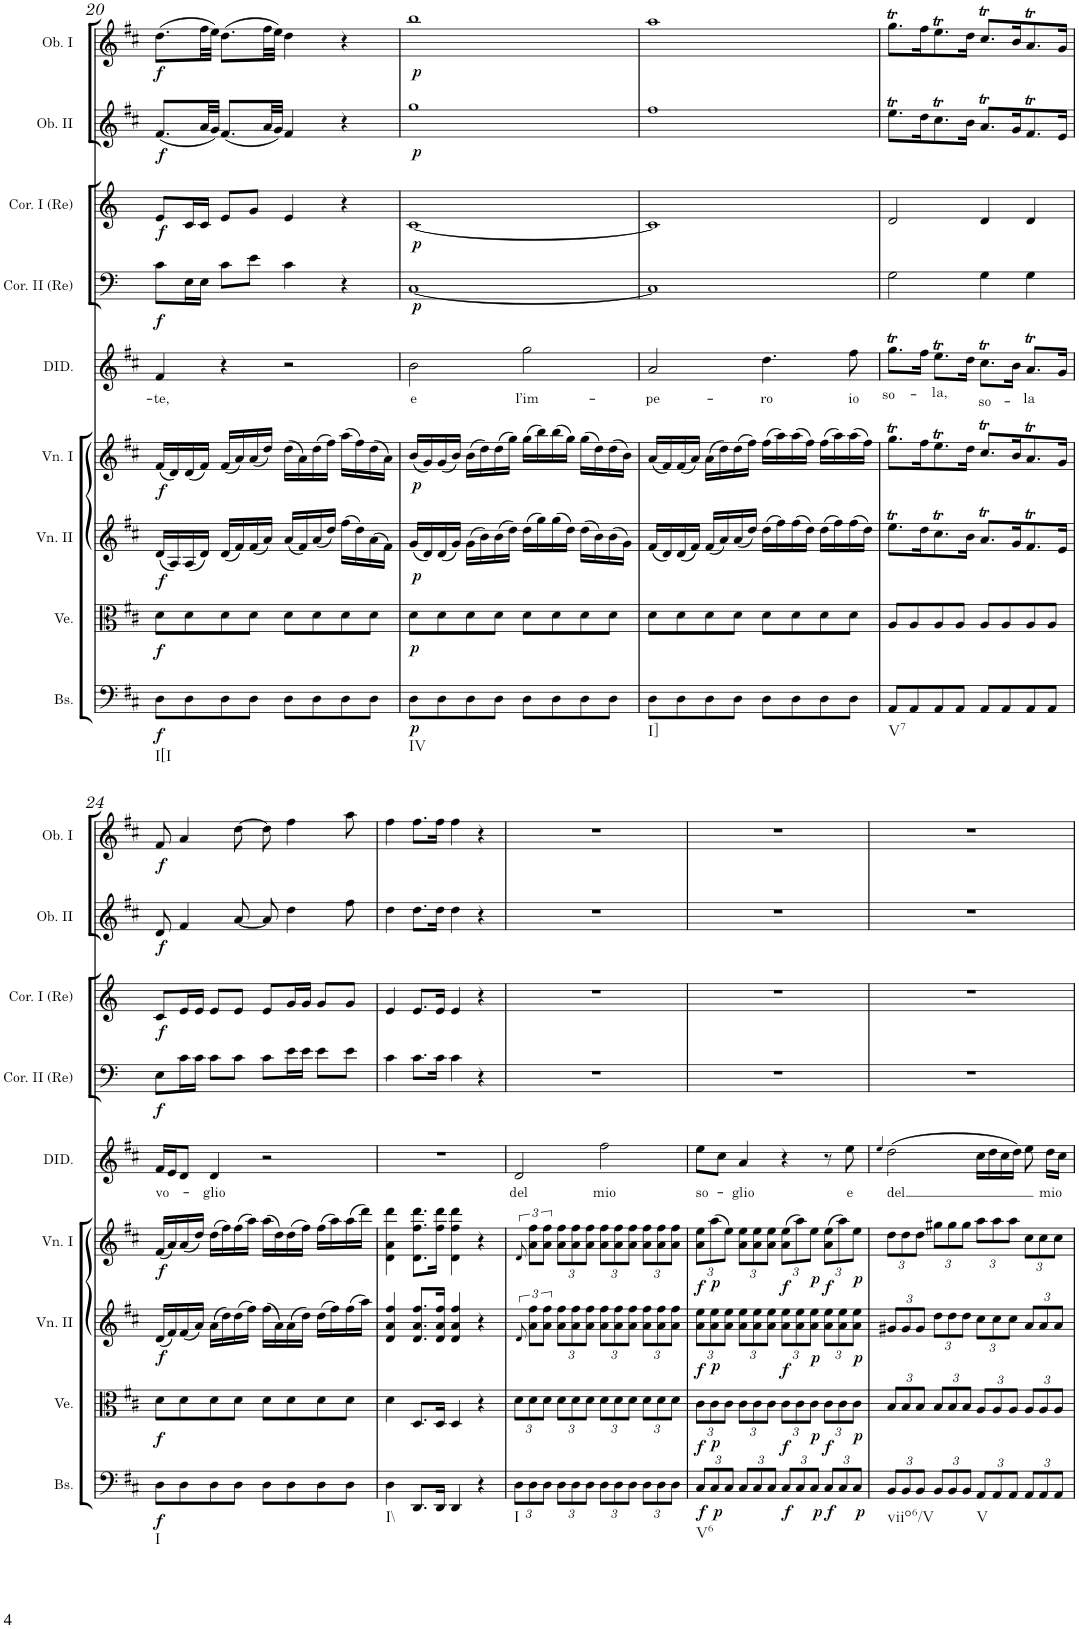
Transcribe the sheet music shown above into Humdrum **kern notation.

**kern	**dynam	**kern	**dynam	**kern	**dynam	**kern	**dynam	**kern	**text	**kern	**dynam	**kern	**dynam	**kern	**dynam	**kern	**dynam
*part9	*part9	*part8	*part8	*part7	*part7	*part6	*part6	*part5	*part5	*part4	*part4	*part3	*part3	*part2	*part2	*part1	*part1
*staff9	*staff9	*staff8	*staff8	*staff7	*staff7	*staff6	*staff6	*staff5	*staff5	*staff4	*staff4	*staff3	*staff3	*staff2	*staff2	*staff1	*staff1
*I"Bassi	*	*I"Viole	*	*I"Violino II	*	*I"Violino I	*	*I"DIDONE	*	*I"Corno II en Re	*	*I"Corno I en Re	*	*I"Oboe II	*	*I"Oboe I	*
*I'Bs.	*	*I'Ve.	*	*I'Vn. II	*	*I'Vn. I	*	*I'DID.	*	*I'Cor. II (Re)	*	*I'Cor. I (Re)	*	*I'Ob. II	*	*I'Ob. I	*
!!LO:PB:g=z
*clefF4	*	*clefC3	*	*clefG2	*	*clefG2	*	*clefG2	*	*clefF4	*	*clefG2	*	*clefG2	*	*clefG2	*
*	*	*	*	*	*	*	*	*	*	*Trd-1c-2	*	*Trd-1c-2	*	*	*	*	*
*k[f#c#]	*	*k[f#c#]	*	*k[f#c#]	*	*k[f#c#]	*	*k[f#c#]	*	*k[]	*	*k[]	*	*k[f#c#]	*	*k[f#c#]	*
*D:	*	*D:	*	*D:	*	*D:	*	*D:	*	*	*	*	*	*D:	*	*D:	*
*M4/4	*	*M4/4	*	*M4/4	*	*M4/4	*	*M4/4	*	*M4/4	*	*M4/4	*	*M4/4	*	*M4/4	*
*met(c)	*	*met(c)	*	*met(c)	*	*met(c)	*	*met(c)	*	*met(c)	*	*met(c)	*	*met(c)	*	*met(c)	*
=20	=20	=20	=20	=20	=20	=20	=20	=20	=20	=20	=20	=20	=20	=20	=20	=20	=20
!LO:TX:b:t=I[I	!	!	!	!	!	!	!	!	!	!	!	!	!	!	!	!	!
!	!LO:DY:b	!	!LO:DY:b	!	!LO:DY:b	!	!LO:DY:b	!	!LO:LY:b	!	!LO:DY:b	!	!LO:DY:b	!	!LO:DY:b	!	!LO:DY:b
8D\L	f	8d\L	f	(<16d/LL	f	(<16f#/LL	f	4f#/	-te,	8c\L	f	8e/L	f	(<8.f#/L	f	(>8.dd\L	f
.	.	.	.	16A/)	.	16d/)	.	.	.	.	.	.	.	.	.	.	.
8D\	.	8d\	.	(<16A/	.	(<16d/	.	.	.	16E\L	.	16c/L	.	.	.	.	.
.	.	.	.	16d/JJ)	.	16f#/JJ)	.	.	.	16E\JJ	.	16c/JJ	.	32a/LL	.	32ff#\LL	.
.	.	.	.	.	.	.	.	.	.	.	.	.	.	32g/JJJ)	.	32ee\JJJ)	.
8D\	.	8d\	.	(<16d/LL	.	(<16f#/LL	.	4r	.	8c\L	.	8e/L	.	(<8.f#/L	.	(>8.dd\L	.
.	.	.	.	16f#/)	.	16a/)	.	.	.	.	.	.	.	.	.	.	.
8D\J	.	8d\J	.	(<16f#/	.	(<16a/	.	.	.	8e\J	.	8g/J	.	.	.	.	.
.	.	.	.	16a/JJ)	.	16dd/JJ)	.	.	.	.	.	.	.	32a/LL	.	32ff#\LL	.
.	.	.	.	.	.	.	.	.	.	.	.	.	.	32g/JJJ)	.	32ee\JJJ)	.
8D\L	.	8d\L	.	(<16a/LL	.	(>16dd\LL	.	2r	.	4c\	.	4e/	.	4f#/	.	4dd\	.
.	.	.	.	16f#/)	.	16a\)	.	.	.	.	.	.	.	.	.	.	.
8D\	.	8d\	.	(<16a/	.	(>16dd\	.	.	.	.	.	.	.	.	.	.	.
.	.	.	.	16dd/JJ)	.	16ff#\JJ)	.	.	.	.	.	.	.	.	.	.	.
8D\	.	8d\	.	(>16ff#\LL	.	(>16aa\LL	.	.	.	4r	.	4r	.	4r	.	4r	.
.	.	.	.	16dd\)	.	16ff#\)	.	.	.	.	.	.	.	.	.	.	.
8D\J	.	8d\J	.	(>16a\	.	(>16dd\	.	.	.	.	.	.	.	.	.	.	.
.	.	.	.	16f#\JJ)	.	16a\JJ)	.	.	.	.	.	.	.	.	.	.	.
=21	=21	=21	=21	=21	=21	=21	=21	=21	=21	=21	=21	=21	=21	=21	=21	=21	=21
!LO:TX:b:t=IV	!	!	!	!	!	!	!	!	!	!	!	!	!	!	!	!	!
!	!LO:DY:b	!	!LO:DY:b	!	!LO:DY:b	!	!LO:DY:b	!	!LO:LY:b	!	!LO:DY:b	!	!LO:DY:b	!	!LO:DY:b	!	!LO:DY:b
8D\L	p	8d\L	p	(<16g/LL	p	(<16b/LL	p	2b\	e	[1C	p	[1c	p	1gg	p	1bb	p
.	.	.	.	16d/)	.	16g/)	.	.	.	.	.	.	.	.	.	.	.
8D\	.	8d\	.	(<16d/	.	(<16g/	.	.	.	.	.	.	.	.	.	.	.
.	.	.	.	16g/JJ)	.	16b/JJ)	.	.	.	.	.	.	.	.	.	.	.
8D\	.	8d\	.	(>16g\LL	.	(>16b\LL	.	.	.	.	.	.	.	.	.	.	.
.	.	.	.	16b\)	.	16dd\)	.	.	.	.	.	.	.	.	.	.	.
8D\J	.	8d\J	.	(>16b\	.	(>16dd\	.	.	.	.	.	.	.	.	.	.	.
.	.	.	.	16dd\JJ)	.	16gg\JJ)	.	.	.	.	.	.	.	.	.	.	.
!	!	!	!	!	!	!	!	!	!LO:LY:b	!	!	!	!	!	!	!	!
8D\L	.	8d\L	.	(>16dd\LL	.	(>16gg\LL	.	2gg\	l’im-	.	.	.	.	.	.	.	.
.	.	.	.	16gg\)	.	16bb\)	.	.	.	.	.	.	.	.	.	.	.
8D\	.	8d\	.	(>16gg\	.	(>16bb\	.	.	.	.	.	.	.	.	.	.	.
.	.	.	.	16dd\JJ)	.	16gg\JJ)	.	.	.	.	.	.	.	.	.	.	.
8D\	.	8d\	.	(>16dd\LL	.	(>16gg\LL	.	.	.	.	.	.	.	.	.	.	.
.	.	.	.	16b\)	.	16dd\)	.	.	.	.	.	.	.	.	.	.	.
8D\J	.	8d\J	.	(>16b\	.	(>16dd\	.	.	.	.	.	.	.	.	.	.	.
.	.	.	.	16g\JJ)	.	16b\JJ)	.	.	.	.	.	.	.	.	.	.	.
=22	=22	=22	=22	=22	=22	=22	=22	=22	=22	=22	=22	=22	=22	=22	=22	=22	=22
!LO:TX:b:t=I]	!	!	!	!	!	!	!	!	!	!	!	!	!	!	!	!	!
!	!	!	!	!	!	!	!	!	!LO:LY:b	!	!	!	!	!	!	!	!
8D\L	.	8d\L	.	(<16f#/LL	.	(<16a/LL	.	2a/	-pe-	1C]	.	1c]	.	1ff#	.	1aa	.
.	.	.	.	16d/)	.	16f#/)	.	.	.	.	.	.	.	.	.	.	.
8D\	.	8d\	.	(<16d/	.	(<16f#/	.	.	.	.	.	.	.	.	.	.	.
.	.	.	.	16f#/JJ)	.	16a/JJ)	.	.	.	.	.	.	.	.	.	.	.
8D\	.	8d\	.	(<16f#/LL	.	(>16a\LL	.	.	.	.	.	.	.	.	.	.	.
.	.	.	.	16a/)	.	16dd\)	.	.	.	.	.	.	.	.	.	.	.
8D\J	.	8d\J	.	(<16a/	.	(>16dd\	.	.	.	.	.	.	.	.	.	.	.
.	.	.	.	16dd/JJ)	.	16ff#\JJ)	.	.	.	.	.	.	.	.	.	.	.
!	!	!	!	!	!	!	!	!	!LO:LY:b	!	!	!	!	!	!	!	!
8D\L	.	8d\L	.	(>16dd\LL	.	(>16ff#\LL	.	4.dd\	-ro	.	.	.	.	.	.	.	.
.	.	.	.	16ff#\)	.	16aa\)	.	.	.	.	.	.	.	.	.	.	.
8D\	.	8d\	.	(>16ff#\	.	(>16aa\	.	.	.	.	.	.	.	.	.	.	.
.	.	.	.	16dd\JJ)	.	16ff#\JJ)	.	.	.	.	.	.	.	.	.	.	.
8D\	.	8d\	.	(>16dd\LL	.	(>16ff#\LL	.	.	.	.	.	.	.	.	.	.	.
.	.	.	.	16ff#\)	.	16aa\)	.	.	.	.	.	.	.	.	.	.	.
!	!	!	!	!	!	!	!	!	!LO:LY:b	!	!	!	!	!	!	!	!
8D\J	.	8d\J	.	(>16ff#\	.	(>16aa\	.	8ff#\	io	.	.	.	.	.	.	.	.
.	.	.	.	16dd\JJ)	.	16ff#\JJ)	.	.	.	.	.	.	.	.	.	.	.
=23	=23	=23	=23	=23	=23	=23	=23	=23	=23	=23	=23	=23	=23	=23	=23	=23	=23
!LO:TX:b:t=V7	!	!	!	!	!	!	!	!	!	!	!	!	!	!	!	!	!
!	!	!	!	!	!	!	!	!	!LO:LY:b	!	!	!	!	!	!	!	!
8AA/L	.	8A/L	.	8.eeT\L	.	8.ggT\L	.	8.ggT\L	so-	2G\	.	2d/	.	8.eeT\L	.	8.ggT\L	.
8AA/	.	8A/	.	.	.	.	.	.	.	.	.	.	.	.	.	.	.
.	.	.	.	16dd\K	.	16ff#\K	.	16ff#\Jk	.	.	.	.	.	16dd\K	.	16ff#\K	.
!	!	!	!	!	!	!	!	!	!LO:LY:b	!	!	!	!	!	!	!	!
8AA/	.	8A/	.	8.cc#t\	.	8.eeT\	.	8.eeT\L	-la,	.	.	.	.	8.cc#t\	.	8.eeT\	.
8AA/J	.	8A/J	.	.	.	.	.	.	.	.	.	.	.	.	.	.	.
.	.	.	.	16b\Jk	.	16dd\Jk	.	16dd\Jk	.	.	.	.	.	16b\Jk	.	16dd\Jk	.
!	!	!	!	!	!	!	!	!	!LO:LY:b	!	!	!	!	!	!	!	!
8AA/L	.	8A/L	.	8.aT/L	.	8.cc#t/L	.	8.cc#t\L	so-	4G\	.	4d/	.	8.aT/L	.	8.cc#t/L	.
8AA/	.	8A/	.	.	.	.	.	.	.	.	.	.	.	.	.	.	.
.	.	.	.	16g/K	.	16b/K	.	16b\Jk	.	.	.	.	.	16g/K	.	16b/K	.
!	!	!	!	!	!	!	!	!	!LO:LY:b	!	!	!	!	!	!	!	!
8AA/	.	8A/	.	8.f#t/	.	8.aT/	.	8.aT/L	-la	4G\	.	4d/	.	8.f#t/	.	8.aT/	.
8AA/J	.	8A/J	.	.	.	.	.	.	.	.	.	.	.	.	.	.	.
.	.	.	.	16e/Jk	.	16g/Jk	.	16g/Jk	.	.	.	.	.	16e/Jk	.	16g/Jk	.
!!LO:LB:g=z
=24	=24	=24	=24	=24	=24	=24	=24	=24	=24	=24	=24	=24	=24	=24	=24	=24	=24
!LO:TX:b:t=I	!	!	!	!	!	!	!	!	!	!	!	!	!	!	!	!	!
!	!LO:DY:b	!	!LO:DY:b	!	!LO:DY:b	!	!LO:DY:b	!	!LO:LY:b	!	!LO:DY:b	!	!LO:DY:b	!	!LO:DY:b	!	!LO:DY:b
8D\L	f	8d\L	f	(<16d/LL	f	(<16f#/LL	f	16f#/LL	vo-	8E\L	f	8c/L	f	8d/	f	8f#/	f
.	.	.	.	16f#/)	.	16a/)	.	16e/J	.	.	.	.	.	.	.	.	.
8D\	.	8d\	.	(<16f#/	.	(<16a/	.	8d/J	.	16c\L	.	16e/L	.	4f#/	.	4a/	.
.	.	.	.	16a/JJ)	.	16dd/JJ)	.	.	.	16c\JJ	.	16e/JJ	.	.	.	.	.
!	!	!	!	!	!	!	!	!	!LO:LY:b	!	!	!	!	!	!	!	!
8D\	.	8d\	.	(>16a\LL	.	(>16dd\LL	.	4d/	-glio	8c\L	.	8e/L	.	.	.	.	.
.	.	.	.	16dd\)	.	16ff#\)	.	.	.	.	.	.	.	.	.	.	.
8D\J	.	8d\J	.	(>16dd\	.	(>16ff#\	.	.	.	8c\J	.	8e/J	.	[8a/	.	[8dd\	.
.	.	.	.	16ff#\JJ)	.	16aa\JJ)	.	.	.	.	.	.	.	.	.	.	.
8D\L	.	8d\L	.	(>16ff#\LL	.	(>16aa\LL	.	2r	.	8c\L	.	8e/L	.	8a/]	.	8dd\]	.
.	.	.	.	16a\)	.	16dd\)	.	.	.	.	.	.	.	.	.	.	.
8D\	.	8d\	.	(>16a\	.	(>16dd\	.	.	.	16e\L	.	16g/L	.	4dd\	.	4ff#\	.
.	.	.	.	16dd\JJ)	.	16ff#\JJ)	.	.	.	16e\JJ	.	16g/JJ	.	.	.	.	.
8D\	.	8d\	.	(>16dd\LL	.	(>16ff#\LL	.	.	.	8e\L	.	8g/L	.	.	.	.	.
.	.	.	.	16ff#\)	.	16aa\)	.	.	.	.	.	.	.	.	.	.	.
8D\J	.	8d\J	.	(>16ff#\	.	(>16aa\	.	.	.	8e\J	.	8g/J	.	8ff#\	.	8aa\	.
.	.	.	.	16aa\JJ)	.	16ddd\JJ)	.	.	.	.	.	.	.	.	.	.	.
=25	=25	=25	=25	=25	=25	=25	=25	=25	=25	=25	=25	=25	=25	=25	=25	=25	=25
!LO:TX:b:t=I\\	!	!	!	!	!	!	!	!	!	!	!	!	!	!	!	!	!
4D\	.	4d\	.	4d/ 4a/ 4ff#/	.	4d\ 4a\ 4ddd\	.	1r	.	4c\	.	4e/	.	4dd\	.	4ff#\	.
8.DD/L	.	8.D/L	.	8.d/ 8.a/ 8.ff#/L	.	8.d\ 8.ff#\ 8.ddd\L	.	.	.	8.c\L	.	8.e/L	.	8.dd\L	.	8.ff#\L	.
16DD/Jk	.	16D/Jk	.	16d/ 16a/ 16ff#/Jk	.	16ff#\ 16ddd\Jk	.	.	.	16c\Jk	.	16e/Jk	.	16dd\Jk	.	16ff#\Jk	.
4DD/	.	4D/	.	4d/ 4a/ 4ff#/	.	4d\ 4ff#\ 4ddd\	.	.	.	4c\	.	4e/	.	4dd\	.	4ff#\	.
4r	.	4r	.	4r	.	4r	.	.	.	4r	.	4r	.	4r	.	4r	.
=26	=26	=26	=26	=26	=26	=26	=26	=26	=26	=26	=26	=26	=26	=26	=26	=26	=26
*Xbrackettup	*	*Xbrackettup	*	*	*	*	*	*	*	*	*	*	*	*	*	*	*
!LO:TX:b:t=I	!	!	!	!	!	!	!	!	!	!	!	!	!	!	!	!	!
!	!	!	!	!	!	!	!	!	!LO:LY:b	!	!	!	!	!	!	!	!
12D\L	.	12d\L	.	12d!/	.	12d!/	.	2d/	del	1r	.	1r	.	1r	.	1r	.
12D\	.	12d\	.	12a\ 12ff#\L	.	12a\ 12ff#\L	.	.	.	.	.	.	.	.	.	.	.
12D\J	.	12d\J	.	12a\ 12ff#\J	.	12a\ 12ff#\J	.	.	.	.	.	.	.	.	.	.	.
*	*	*	*	*Xbrackettup	*	*Xbrackettup	*	*	*	*	*	*	*	*	*	*	*
12D\L	.	12d\L	.	12a\ 12ff#\L	.	12a\ 12ff#\L	.	.	.	.	.	.	.	.	.	.	.
12D\	.	12d\	.	12a\ 12ff#\	.	12a\ 12ff#\	.	.	.	.	.	.	.	.	.	.	.
12D\J	.	12d\J	.	12a\ 12ff#\J	.	12a\ 12ff#\J	.	.	.	.	.	.	.	.	.	.	.
!	!	!	!	!	!	!	!	!	!LO:LY:b	!	!	!	!	!	!	!	!
12D\L	.	12d\L	.	12a\ 12ff#\L	.	12a\ 12ff#\L	.	2ff#\	mio	.	.	.	.	.	.	.	.
12D\	.	12d\	.	12a\ 12ff#\	.	12a\ 12ff#\	.	.	.	.	.	.	.	.	.	.	.
12D\J	.	12d\J	.	12a\ 12ff#\J	.	12a\ 12ff#\J	.	.	.	.	.	.	.	.	.	.	.
12D\L	.	12d\L	.	12a\ 12ff#\L	.	12a\ 12ff#\L	.	.	.	.	.	.	.	.	.	.	.
12D\	.	12d\	.	12a\ 12ff#\	.	12a\ 12ff#\	.	.	.	.	.	.	.	.	.	.	.
12D\J	.	12d\J	.	12a\ 12ff#\J	.	12a\ 12ff#\J	.	.	.	.	.	.	.	.	.	.	.
=27	=27	=27	=27	=27	=27	=27	=27	=27	=27	=27	=27	=27	=27	=27	=27	=27	=27
!LO:TX:b:t=V6	!	!	!	!	!	!	!	!	!	!	!	!	!	!	!	!	!
!	!LO:DY:b	!	!LO:DY:b	!	!LO:DY:b	!	!LO:DY:b	!	!LO:LY:b	!	!	!	!	!	!	!	!
12C#/L	f	12c#\L	f	12a\ 12ee\L	f	12a\ 12ee\L	f	8ee\L	so-	1r	.	1r	.	1r	.	1r	.
!	!LO:DY:b	!	!LO:DY:b	!	!LO:DY:b	!	!LO:DY:b	!	!	!	!	!	!	!	!	!	!
12C#/	p	12c#\	p	12a\ 12ee\	p	(>12aa\	p	.	.	.	.	.	.	.	.	.	.
.	.	.	.	.	.	.	.	8cc#\J	.	.	.	.	.	.	.	.	.
12C#/J	.	12c#\J	.	12a\ 12ee\J	.	12ee\J)	.	.	.	.	.	.	.	.	.	.	.
!	!	!	!	!	!	!	!	!	!LO:LY:b	!	!	!	!	!	!	!	!
12C#/L	.	12c#\L	.	12a\ 12ee\L	.	12a\ 12ee\L	.	4a/	-glio	.	.	.	.	.	.	.	.
12C#/	.	12c#\	.	12a\ 12ee\	.	12a\ 12ee\	.	.	.	.	.	.	.	.	.	.	.
12C#/J	.	12c#\J	.	12a\ 12ee\J	.	12a\ 12ee\J	.	.	.	.	.	.	.	.	.	.	.
!	!LO:DY:b	!	!LO:DY:b	!	!LO:DY:b	!	!LO:DY:b	!	!	!	!	!	!	!	!	!	!
12C#/L	f	12c#\L	f	12a\ 12ee\L	f	(>12a\ 12ee\L	f	4r	.	.	.	.	.	.	.	.	.
12C#/	.	12c#\	.	12a\ 12ee\	.	12aa\)	.	.	.	.	.	.	.	.	.	.	.
!	!LO:DY:b	!	!LO:DY:b	!	!LO:DY:b	!	!LO:DY:b	!	!	!	!	!	!	!	!	!	!
12C#/J	p	12c#\J	p	12a\ 12ee\J	p	12ee\J	p	.	.	.	.	.	.	.	.	.	.
!	!LO:DY:b	!	!LO:DY:b	!	!	!	!LO:DY:b	!	!	!	!	!	!	!	!	!	!
12C#/L	f	12c#\L	f	12a\ 12ee\L	.	(>12a\ 12ee\L	f	8r	.	.	.	.	.	.	.	.	.
12C#/	.	12c#\	.	12a\ 12ee\	.	12aa\)	.	.	.	.	.	.	.	.	.	.	.
!	!	!	!	!	!	!	!	!	!LO:LY:b	!	!	!	!	!	!	!	!
.	.	.	.	.	.	.	.	8ee\	e	.	.	.	.	.	.	.	.
!	!LO:DY:b	!	!LO:DY:b	!	!LO:DY:b	!	!LO:DY:b	!	!	!	!	!	!	!	!	!	!
12C#/J	p	12c#\J	p	12a\ 12ee\J	p	12ee\J	p	.	.	.	.	.	.	.	.	.	.
=28	=28	=28	=28	=28	=28	=28	=28	=28	=28	=28	=28	=28	=28	=28	=28	=28	=28
.	.	.	.	.	.	.	.	4qee/	.	.	.	.	.	.	.	.	.
!LO:TX:b:t=viio6/V	!	!	!	!	!	!	!	!	!	!	!	!	!	!	!	!	!
!	!	!	!	!	!	!	!	!	!LO:LY:b	!	!	!	!	!	!	!	!
12BB/L	.	12B/L	.	12g#X/L	.	12dd\L	.	(>2dd\	del	1r	.	1r	.	1r	.	1r	.
12BB/	.	12B/	.	12g#/	.	12dd\	.	.	.	.	.	.	.	.	.	.	.
12BB/J	.	12B/J	.	12g#/J	.	12dd\J	.	.	.	.	.	.	.	.	.	.	.
12BB/L	.	12B/L	.	12dd\L	.	12gg#X\L	.	.	.	.	.	.	.	.	.	.	.
12BB/	.	12B/	.	12dd\	.	12gg#\	.	.	.	.	.	.	.	.	.	.	.
12BB/J	.	12B/J	.	12dd\J	.	12gg#\J	.	.	.	.	.	.	.	.	.	.	.
!LO:TX:b:t=V	!	!	!	!	!	!	!	!	!	!	!	!	!	!	!	!	!
12AA/L	.	12A/L	.	12cc#\L	.	12aa\L	.	16cc#\LL	.	.	.	.	.	.	.	.	.
.	.	.	.	.	.	.	.	16dd\	.	.	.	.	.	.	.	.	.
12AA/	.	12A/	.	12cc#\	.	12aa\	.	.	.	.	.	.	.	.	.	.	.
.	.	.	.	.	.	.	.	16cc#\	.	.	.	.	.	.	.	.	.
12AA/J	.	12A/J	.	12cc#\J	.	12aa\J	.	.	.	.	.	.	.	.	.	.	.
.	.	.	.	.	.	.	.	16dd\JJ)	.	.	.	.	.	.	.	.	.
12AA/L	.	12A/L	.	12a/L	.	12cc#\L	.	8ee\	.	.	.	.	.	.	.	.	.
12AA/	.	12A/	.	12a/	.	12cc#\	.	.	.	.	.	.	.	.	.	.	.
!	!	!	!	!	!	!	!	!	!LO:LY:b	!	!	!	!	!	!	!	!
.	.	.	.	.	.	.	.	16dd\LL	mio	.	.	.	.	.	.	.	.
12AA/J	.	12A/J	.	12a/J	.	12cc#\J	.	.	.	.	.	.	.	.	.	.	.
.	.	.	.	.	.	.	.	16cc#\JJ	.	.	.	.	.	.	.	.	.
=	=	=	=	=	=	=	=	=	=	=	=	=	=	=	=	=	=
*-	*-	*-	*-	*-	*-	*-	*-	*-	*-	*-	*-	*-	*-	*-	*-	*-	*-
